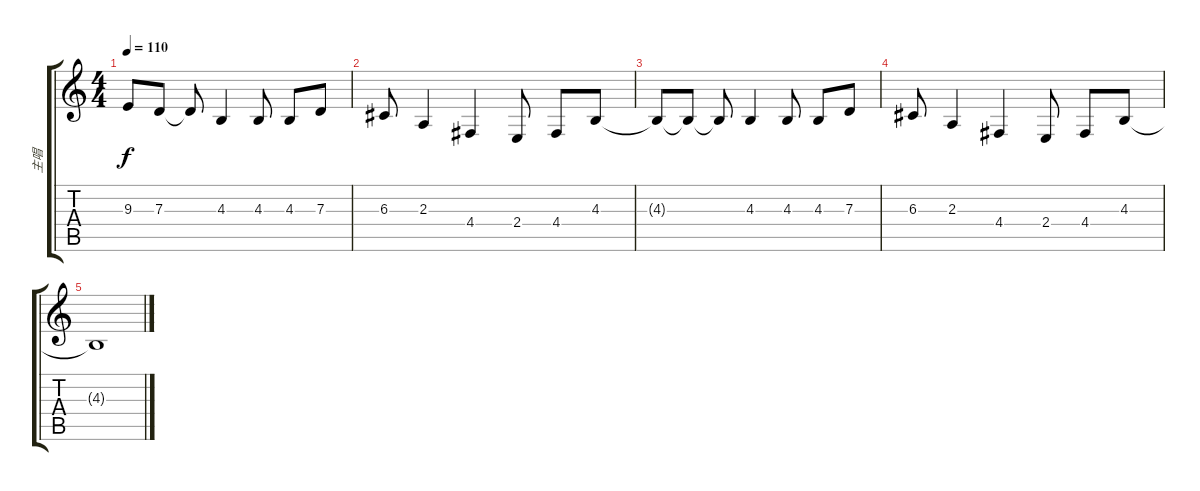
\track ("主唱" "主唱") {instrument harmonica}
\staff {score tabs}
\tuning (E4 B3 G3 D3 A2 E2) {hide}
\ts (4 4)
\tempo 110
\clef g2
\ks c
9.3{t}.8{dy f} 7.3.8 7.3{t}.8 4.3.4 4.3.8 4.3.8 7.3.8 |
6.3.8 2.3.4 4.4.4 2.4.8 4.4.8 4.3.8 |
4.3{t}.8 4.3{t}.8 4.3{t}.8 4.3.4 4.3.8 4.3.8 7.3.8 |
6.3.8 2.3.4 4.4.4 2.4.8 4.4.8 4.3.8 |
4.3{t}.1
